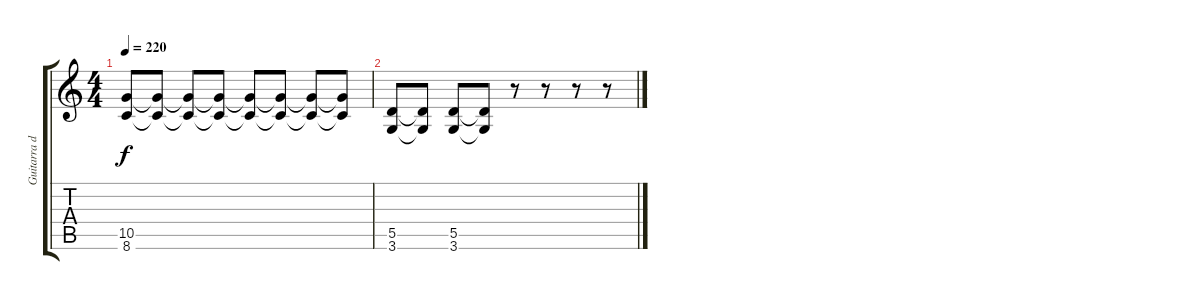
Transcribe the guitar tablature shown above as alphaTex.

\track ("Guitarra distorcion" "Guitarra d") {instrument overdrivenguitar}
\staff {score tabs}
\tuning (E4 B3 G3 D3 A2 E2) {hide}
\ts (4 4)
\tempo 220
\clef g2
\ks c
(10.5 8.6).8{dy f} (10.5{t} 8.6{t}).8 (10.5{t} 8.6{t}).8 (10.5{t} 8.6{t}).8 (10.5{t} 8.6{t}).8 (10.5{t} 8.6{t}).8 (10.5{t} 8.6{t}).8 (10.5{t} 8.6{t}).8 |
(5.5 3.6).8 (5.5{t} 3.6{t}).8 (5.5 3.6).8 (5.5{t} 3.6{t}).8 r.8 r.8 r.8 r.8
